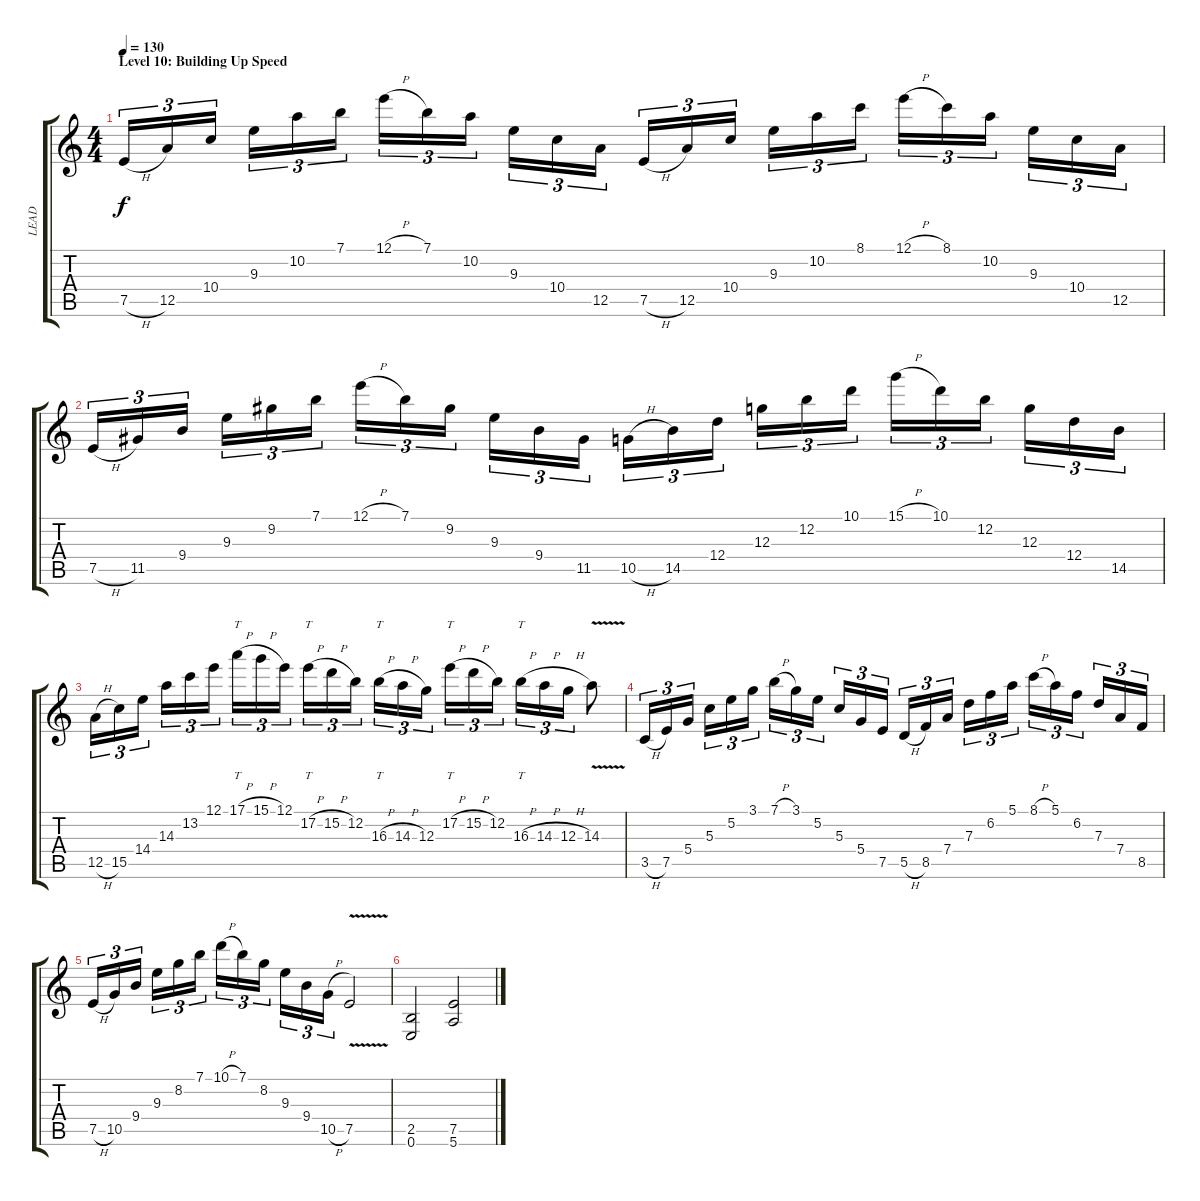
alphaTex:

\track ("LEAD" "LEAD") {instrument distortionguitar}
\staff {score tabs}
\tuning (E4 B3 G3 D3 A2 E2) {hide}
\ts (4 4)
\section ("" "Level 10: Building Up Speed")
\tempo 130
\clef g2
\ks c
7.5{h}.16{tu (3 2) dy f} 12.5.16{tu (3 2)} 10.4.16{tu (3 2) beam splitsecondary} 9.3.16{tu (3 2)} 10.2.16{tu (3 2)} 7.1.16{tu (3 2)} 12.1{h}.16{tu (3 2)} 7.1.16{tu (3 2)} 10.2.16{tu (3 2) beam splitsecondary} 9.3.16{tu (3 2)} 10.4.16{tu (3 2)} 12.5.16{tu (3 2)} 7.5{h}.16{tu (3 2)} 12.5.16{tu (3 2)} 10.4.16{tu (3 2) beam splitsecondary} 9.3.16{tu (3 2)} 10.2.16{tu (3 2)} 8.1.16{tu (3 2)} 12.1{h}.16{tu (3 2)} 8.1.16{tu (3 2)} 10.2.16{tu (3 2) beam splitsecondary} 9.3.16{tu (3 2)} 10.4.16{tu (3 2)} 12.5.16{tu (3 2)} |
7.5{h}.16{tu (3 2)} 11.5.16{tu (3 2)} 9.4.16{tu (3 2) beam splitsecondary} 9.3.16{tu (3 2)} 9.2.16{tu (3 2)} 7.1.16{tu (3 2)} 12.1{h}.16{tu (3 2)} 7.1.16{tu (3 2)} 9.2.16{tu (3 2) beam splitsecondary} 9.3.16{tu (3 2)} 9.4.16{tu (3 2)} 11.5.16{tu (3 2)} 10.5{h}.16{tu (3 2)} 14.5.16{tu (3 2)} 12.4.16{tu (3 2) beam splitsecondary} 12.3.16{tu (3 2)} 12.2.16{tu (3 2)} 10.1.16{tu (3 2)} 15.1{h}.16{tu (3 2)} 10.1.16{tu (3 2)} 12.2.16{tu (3 2) beam splitsecondary} 12.3.16{tu (3 2)} 12.4.16{tu (3 2)} 14.5.16{tu (3 2)} |
12.5{h}.16{tu (3 2)} 15.5.16{tu (3 2)} 14.4.16{tu (3 2) beam splitsecondary} 14.3.16{tu (3 2)} 13.2.16{tu (3 2)} 12.1.16{tu (3 2)} 17.1{h}.16{tt tu (3 2)} 15.1{h}.16{tu (3 2)} 12.1.16{tu (3 2) beam splitsecondary} 17.2{h}.16{tt tu (3 2)} 15.2{h}.16{tu (3 2)} 12.2.16{tu (3 2)} 16.3{h}.16{tt tu (3 2)} 14.3{h}.16{tu (3 2)} 12.3.16{tu (3 2) beam splitsecondary} 17.2{h}.16{tt tu (3 2)} 15.2{h}.16{tu (3 2)} 12.2.16{tu (3 2)} 16.3{h}.16{tt tu (3 2)} 14.3{h}.16{tu (3 2)} 12.3{h}.16{tu (3 2)} 14.3{v}.8 |
3.5{h}.16{tu (3 2)} 7.5.16{tu (3 2)} 5.4.16{tu (3 2) beam splitsecondary} 5.3.16{tu (3 2)} 5.2.16{tu (3 2)} 3.1.16{tu (3 2)} 7.1{h}.16{tu (3 2)} 3.1.16{tu (3 2)} 5.2.16{tu (3 2) beam splitsecondary} 5.3.16{tu (3 2)} 5.4.16{tu (3 2)} 7.5.16{tu (3 2)} 5.5{h}.16{tu (3 2)} 8.5.16{tu (3 2)} 7.4.16{tu (3 2) beam splitsecondary} 7.3.16{tu (3 2)} 6.2.16{tu (3 2)} 5.1.16{tu (3 2)} 8.1{h}.16{tu (3 2)} 5.1.16{tu (3 2)} 6.2.16{tu (3 2) beam splitsecondary} 7.3.16{tu (3 2)} 7.4.16{tu (3 2)} 8.5.16{tu (3 2)} |
7.5{h}.16{tu (3 2)} 10.5.16{tu (3 2)} 9.4.16{tu (3 2) beam splitsecondary} 9.3.16{tu (3 2)} 8.2.16{tu (3 2)} 7.1.16{tu (3 2)} 10.1{h}.16{tu (3 2)} 7.1.16{tu (3 2)} 8.2.16{tu (3 2) beam splitsecondary} 9.3.16{tu (3 2)} 9.4.16{tu (3 2)} 10.5{h}.16{tu (3 2)} 7.5{v}.2 |
(2.5 0.6).2 (7.5 5.6).2
